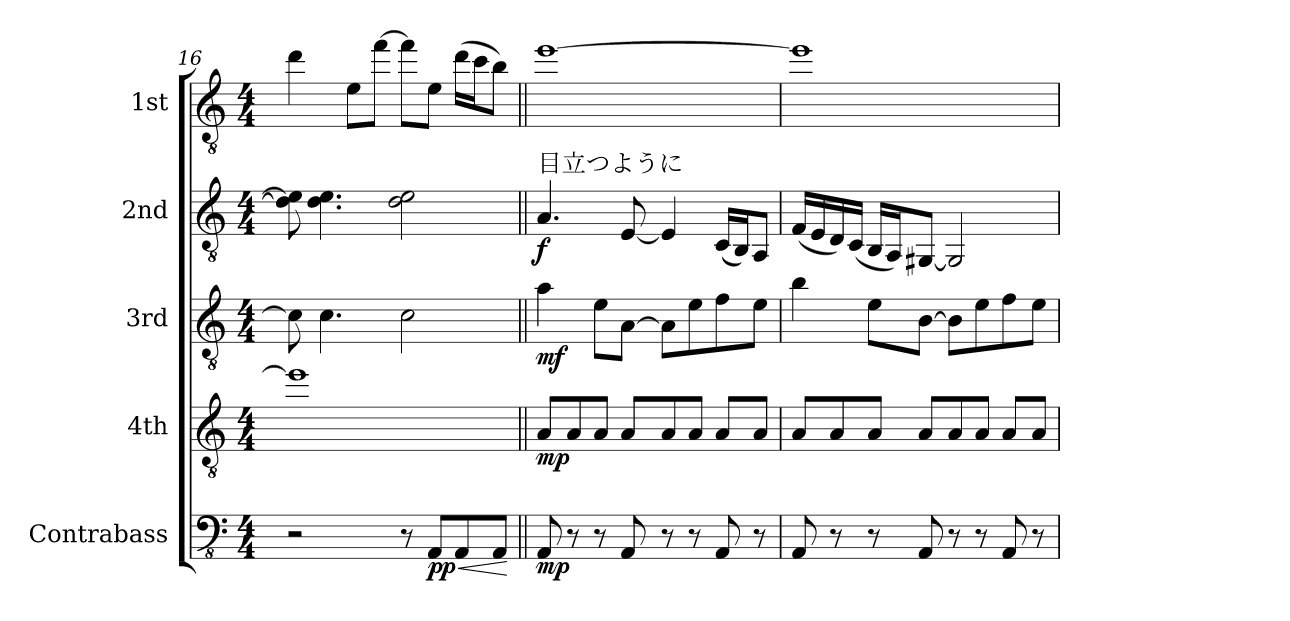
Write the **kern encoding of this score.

**kern	**dynam	**kern	**dynam	**kern	**dynam	**kern	**dynam	**kern
*part5	*part5	*part4	*part4	*part3	*part3	*part2	*part2	*part1
*staff5	*staff5	*staff4	*staff4	*staff3	*staff3	*staff2	*staff2	*staff1
*I"Contrabass	*	*I"4th	*	*I"3rd	*	*I"2nd	*	*I"1st
*I'C.B	*	*	*	*	*	*	*	*
*clefFv4	*	*clefGv2	*	*clefGv2	*	*clefGv2	*	*clefGv2
*k[]	*	*k[]	*	*k[]	*	*k[]	*	*k[]
*M4/4	*	*M4/4	*	*M4/4	*	*M4/4	*	*M4/4
=16	=16	=16	=16	=16	=16	=16	=16	=16
2r	.	1ee]	.	8c\]	.	8d\] 8e\]	.	4dd\
.	.	.	.	4.c\	.	4.d\ 4.e\	.	.
.	.	.	.	.	.	.	.	8e\L
.	.	.	.	.	.	.	.	[8ff\J
8r	.	.	.	2c\	.	2d\ 2e\	.	8ff\L]
!	!LO:HP:b	!	!	!	!	!	!	!
!	!LO:DY:n=1:b	!	!	!	!	!	!	!
8AAA/L	< pp	.	.	.	.	.	.	8e\J
8AAA/	.	.	.	.	.	.	.	(16dd\LL
.	.	.	.	.	.	.	.	16cc\J
8AAA/J	.	.	.	.	.	.	.	8b\J)
.	[	.	.	.	.	.	.	.
=17||	=17||	=17||	=17||	=17||	=17||	=17||	=17||	=17||
!	!	!	!	!	!	!LO:TX:a:t=目立つように	!	!
!	!LO:DY:b	!	!LO:DY:b	!	!LO:DY:b	!	!LO:DY:b	!
8AAA/	mp	8A/L	mp	4a\	mf	4.A/	f	[1ee
8r	.	8A/	.	.	.	.	.	.
8r	.	8A/J	.	8e\L	.	.	.	.
8AAA/	.	8A/L	.	[8A\J	.	[8E/	.	.
8r	.	8A/	.	8A\L]	.	4E/]	.	.
8r	.	8A/J	.	8e\	.	.	.	.
8AAA/	.	8A/L	.	8f\	.	(16C/LL	.	.
.	.	.	.	.	.	16BB/J)	.	.
8r	.	8A/J	.	8e\J	.	8AA/J	.	.
=18	=18	=18	=18	=18	=18	=18	=18	=18
8AAA/	.	8A/L	.	4b\	.	(16F/LL	.	1ee]
.	.	.	.	.	.	16E/	.	.
8r	.	8A/	.	.	.	16D/)	.	.
.	.	.	.	.	.	(16C/JJ	.	.
8r	.	8A/J	.	8e\L	.	16BB/LL	.	.
.	.	.	.	.	.	16AA/J)	.	.
8AAA/	.	8A/L	.	[8B\J	.	[8GG#X/J	.	.
8r	.	8A/	.	8B\L]	.	2GG#/]	.	.
8r	.	8A/J	.	8e\	.	.	.	.
8AAA/	.	8A/L	.	8f\	.	.	.	.
8r	.	8A/J	.	8e\J	.	.	.	.
=	=	=	=	=	=	=	=	=
*-	*-	*-	*-	*-	*-	*-	*-	*-
